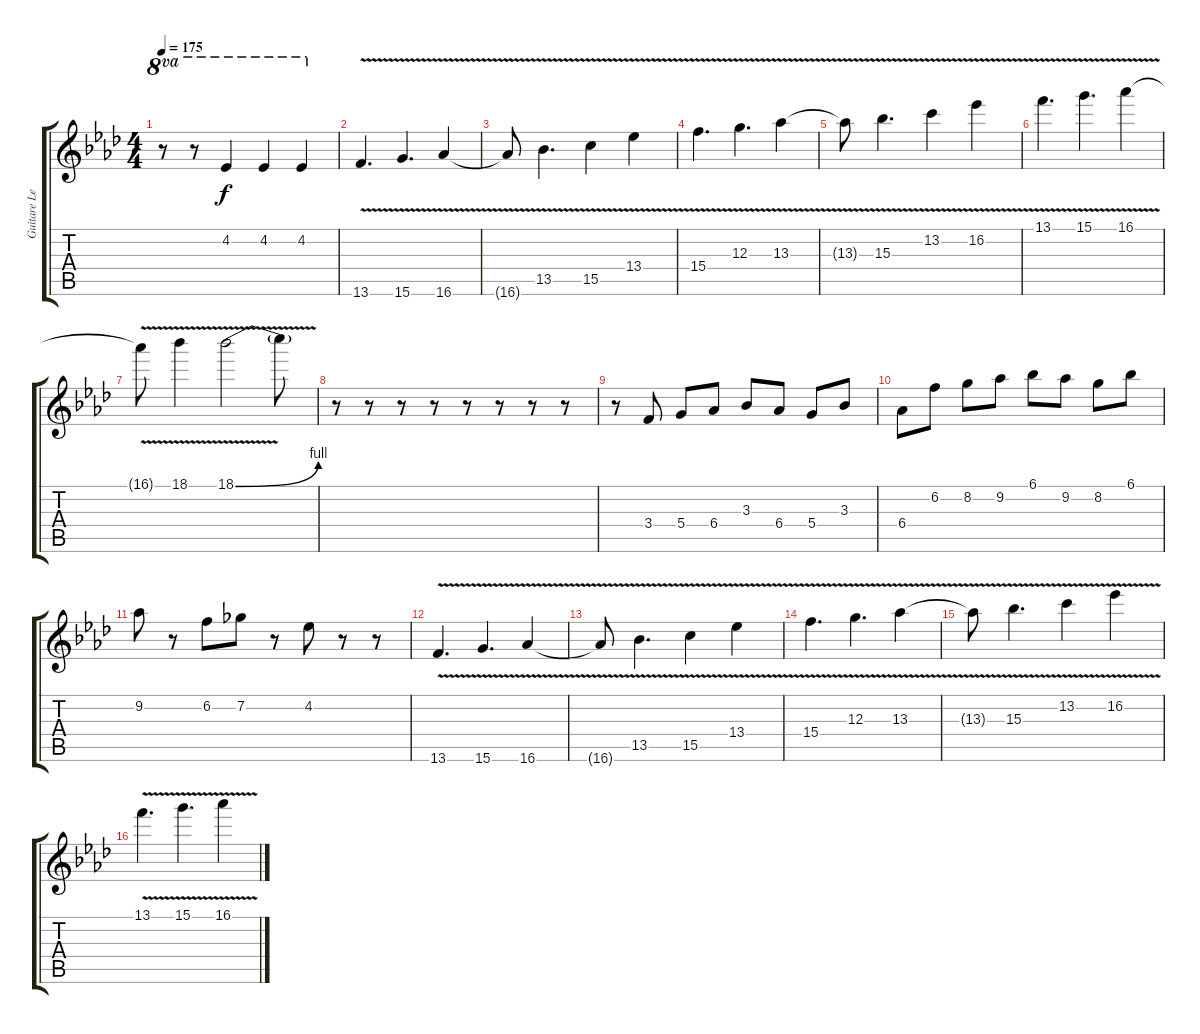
\track ("Guitare Lead" "Guitare Le") {instrument distortionguitar}
\staff {score tabs}
\tuning (E4 B3 G3 D3 A2 E2) {hide}
\ts (4 4)
\tempo 175
\clef g2
\ks ab
r.8{ot 8va dy f} r.8{ot 8va} 4.2.4{ot 8va} 4.2.4{ot 8va} 4.2.4{ot 8va} |
13.6{v}.4{d} 15.6{v}.4{d} 16.6{v}.4 |
16.6{t}.8 13.5{v}.4{d} 15.5{v}.4 13.4{v}.4 |
15.4{v}.4{d} 12.3{v}.4{d} 13.3{v}.4 |
13.3{t}.8 15.3{v}.4{d} 13.2{v}.4 16.2{v}.4 |
13.1{v}.4{d} 15.1{v}.4{d} 16.1{v}.4 |
16.1{t}.8 18.1{v}.4 18.1{be (bend 0 0 60 4) v}.2 18.1{t}.8 |
r.8 r.8 r.8 r.8 r.8 r.8 r.8 r.8 |
r.8 3.4.8 5.4.8 6.4.8 3.3.8 6.4.8 5.4.8 3.3.8 |
6.4.8 6.2.8 8.2.8 9.2.8 6.1.8 9.2.8 8.2.8 6.1.8 |
9.2.8 r.8 6.2.8 7.2.8 r.8 4.2.8 r.8 r.8 |
13.6{v}.4{d} 15.6{v}.4{d} 16.6{v}.4 |
16.6{t}.8 13.5{v}.4{d} 15.5{v}.4 13.4{v}.4 |
15.4{v}.4{d} 12.3{v}.4{d} 13.3{v}.4 |
13.3{t}.8 15.3{v}.4{d} 13.2{v}.4 16.2{v}.4 |
13.1{v}.4{d} 15.1{v}.4{d} 16.1{v}.4
